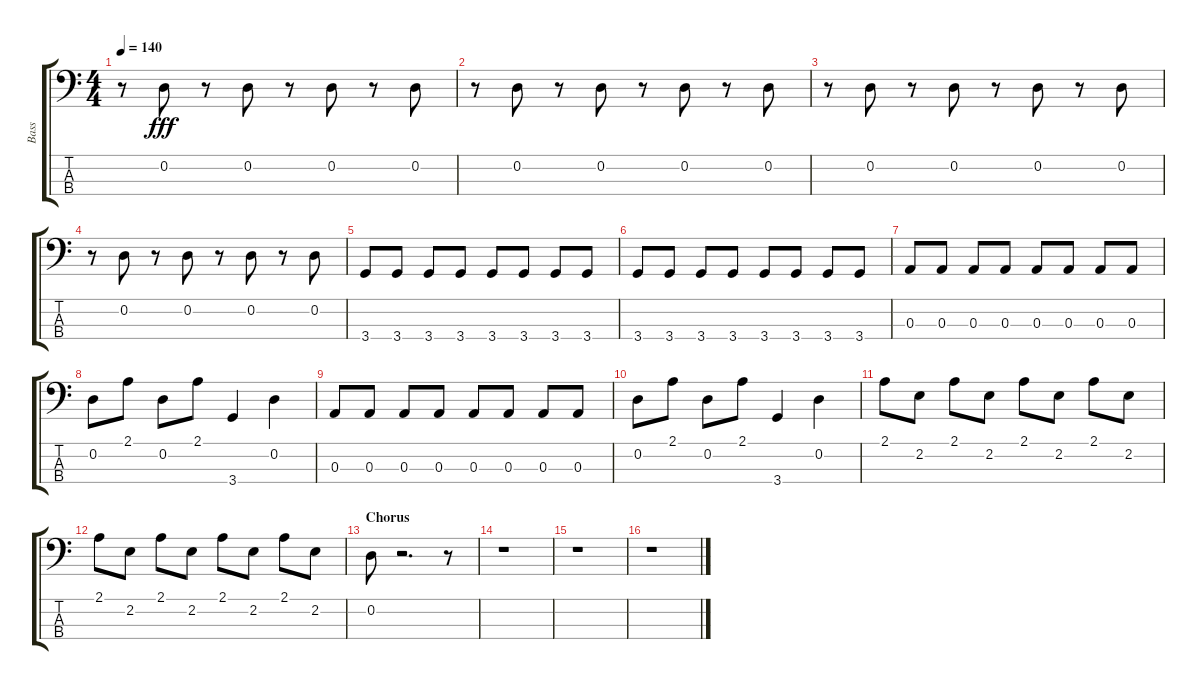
\track ("Bass" "Bass") {instrument electricbasspick}
\staff {score tabs}
\tuning (G2 D2 A1 E1) {hide}
\ts (4 4)
\tempo 140
\clef f4
\ks c
r.8{dy fff} 0.2.8 r.8 0.2.8 r.8 0.2.8 r.8 0.2.8 |
r.8 0.2.8 r.8 0.2.8 r.8 0.2.8 r.8 0.2.8 |
r.8 0.2.8 r.8 0.2.8 r.8 0.2.8 r.8 0.2.8 |
r.8 0.2.8 r.8 0.2.8 r.8 0.2.8 r.8 0.2.8 |
3.4.8 3.4.8 3.4.8 3.4.8 3.4.8 3.4.8 3.4.8 3.4.8 |
3.4.8 3.4.8 3.4.8 3.4.8 3.4.8 3.4.8 3.4.8 3.4.8 |
0.3.8 0.3.8 0.3.8 0.3.8 0.3.8 0.3.8 0.3.8 0.3.8 |
0.2.8 2.1.8 0.2.8 2.1.8 3.4.4 0.2.4 |
0.3.8 0.3.8 0.3.8 0.3.8 0.3.8 0.3.8 0.3.8 0.3.8 |
0.2.8 2.1.8 0.2.8 2.1.8 3.4.4 0.2.4 |
2.1.8 2.2.8 2.1.8 2.2.8 2.1.8 2.2.8 2.1.8 2.2.8 |
2.1.8 2.2.8 2.1.8 2.2.8 2.1.8 2.2.8 2.1.8 2.2.8 |
\section ("" "Chorus")
0.2.8{volume 16} r.2{d} r.8 |
r.1 |
r.1 |
r.1
